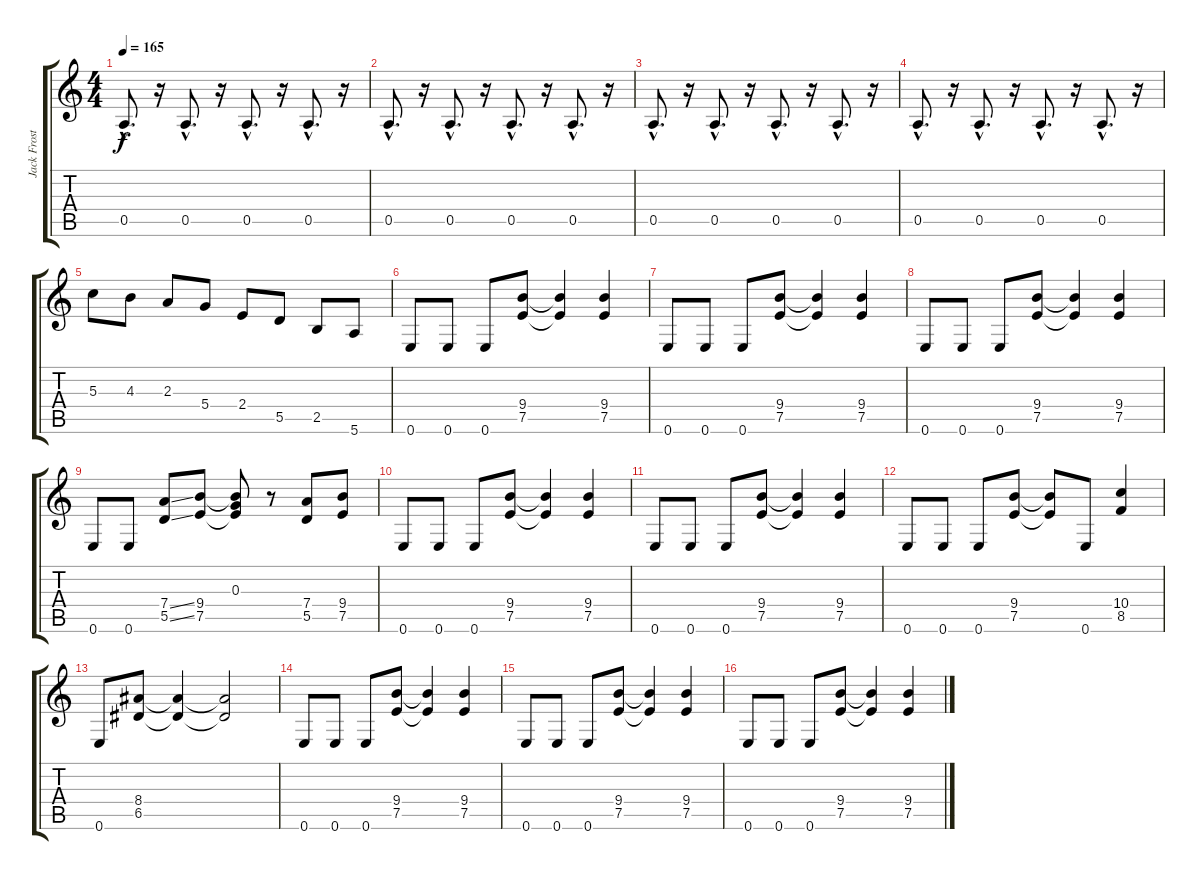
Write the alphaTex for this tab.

\track ("Jack Frost" "Jack Frost") {instrument distortionguitar}
\staff {score tabs}
\tuning (E4 B3 G3 D3 A2 E2) {hide}
\ts (4 4)
\tempo 165
\clef g2
\ks c
0.5{hac}.8{d dy f} r.16 0.5{hac}.8{d} r.16 0.5{hac}.8{d} r.16 0.5{hac}.8{d} r.16 |
0.5{hac}.8{d} r.16 0.5{hac}.8{d} r.16 0.5{hac}.8{d} r.16 0.5{hac}.8{d} r.16 |
0.5{hac}.8{d} r.16 0.5{hac}.8{d} r.16 0.5{hac}.8{d} r.16 0.5{hac}.8{d} r.16 |
0.5{hac}.8{d} r.16 0.5{hac}.8{d} r.16 0.5{hac}.8{d} r.16 0.5{hac}.8{d} r.16 |
5.3.8 4.3.8 2.3.8 5.4.8 2.4.8 5.5.8 2.5.8 5.6.8 |
0.6.8 0.6.8 0.6.8 (9.4 7.5).8 (9.4{t} 7.5{t}).4 (9.4 7.5).4 |
0.6.8 0.6.8 0.6.8 (9.4 7.5).8 (9.4{t} 7.5{t}).4 (9.4 7.5).4 |
0.6.8 0.6.8 0.6.8 (9.4 7.5).8 (9.4{t} 7.5{t}).4 (9.4 7.5).4 |
0.6.8 0.6.8 (7.4{ss} 5.5{ss}).8 (9.4 7.5).8 (0.3 9.4{t} 7.5{t}).8 r.8 (7.4 5.5).8 (9.4 7.5).8 |
0.6.8 0.6.8 0.6.8 (9.4 7.5).8 (9.4{t} 7.5{t}).4 (9.4 7.5).4 |
0.6.8 0.6.8 0.6.8 (9.4 7.5).8 (9.4{t} 7.5{t}).4 (9.4 7.5).4 |
0.6.8 0.6.8 0.6.8 (9.4 7.5).8 (9.4{t} 7.5{t}).8 0.6.8 (10.4 8.5).4 |
0.6.8 (8.4 6.5).8 (8.4{t} 6.5{t}).4 (8.4{t} 6.5{t}).2 |
0.6.8 0.6.8 0.6.8 (9.4 7.5).8 (9.4{t} 7.5{t}).4 (9.4 7.5).4 |
0.6.8 0.6.8 0.6.8 (9.4 7.5).8 (9.4{t} 7.5{t}).4 (9.4 7.5).4 |
0.6.8 0.6.8 0.6.8 (9.4 7.5).8 (9.4{t} 7.5{t}).4 (9.4 7.5).4
